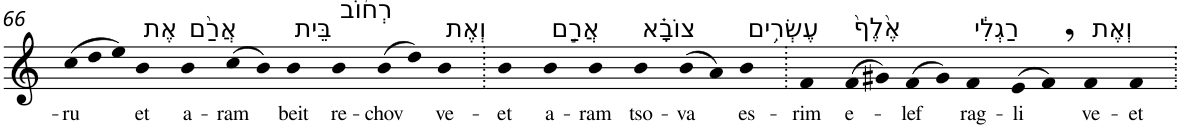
**kern	**text
*part1	*part1
*staff1	*staff1
*I"Piano	*
*I'Pno	*
!!LO:PB:g=z
*clefG2	*
*k[]	*
*Xtuplet	*
=66	=66
!	!LO:LY:b
(>12cc	-ru
12dd	.
12ee)	.
!LO:TX:a:t=אֶת	!
!	!LO:LY:b
4b	et
!LO:TX:a:t=אֲרַ֨ם	!
!	!LO:LY:b
4b	a-
!	!LO:LY:b
(>8cc	-ram
8b)	.
!LO:TX:a:t=בֵּית	!
!	!LO:LY:b
4b	beit
!LO:TX:a:t=רְח֜וֹב	!
!	!LO:LY:b
4b	re-
!	!LO:LY:b
(>8b	-chov
8dd)	.
!LO:TX:a:t=וְאֶת	!
!	!LO:LY:b
4b	ve-
=67.	=67.
!	!LO:LY:b
4b	-et
!LO:TX:a:t=אֲרַ֣ם	!
!	!LO:LY:b
4b	a-
!	!LO:LY:b
4b	-ram
!LO:TX:a:t=צוֹבָ֗א	!
!	!LO:LY:b
4b	tso-
!	!LO:LY:b
(>8b	-va
8a)	.
!LO:TX:a:t=עֶשְׂרִ֥ים	!
!	!LO:LY:b
4b	es-
=68.	=68.
!	!LO:LY:b
4f	-rim
!LO:TX:a:t=אֶ֙לֶף֙	!
!	!LO:LY:b
(>8f	e-
8g#X)	.
!	!LO:LY:b
(>8f	-lef
8g#)	.
!LO:TX:a:t=רַגְלִ֔י	!
!	!LO:LY:b
4f	rag-
!	!LO:LY:b
(>8e	-li
8f,)	.
!LO:TX:a:t=וְאֶת	!
!	!LO:LY:b
4f	ve-
!	!LO:LY:b
4f	-et
=.	=.
*-	*-
